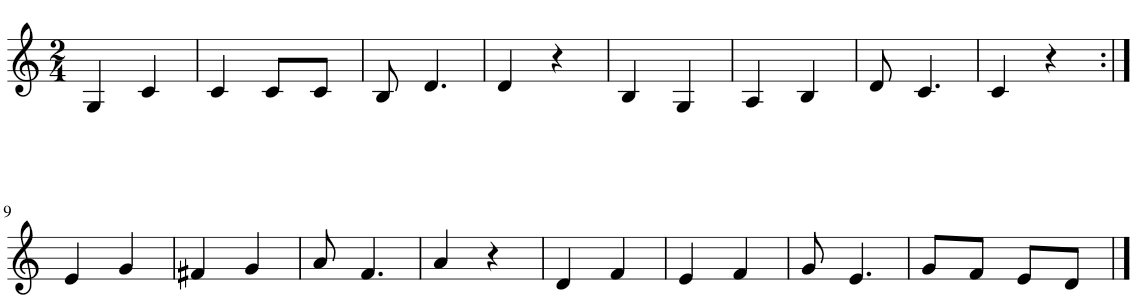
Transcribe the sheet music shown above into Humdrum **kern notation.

**kern
*part1
*staff1
*I"Voice
*clefG2
*k[]
*M2/4
=1
4G/
4c/
=2
4c/
8c/L
8c/J
=3
8B/
4.d/
=4
4d/
4r
=5
4B/
4G/
=6
4A/
4B/
=7
8d/
4.c/
=8
4c/
4r
!!LO:LB:g=z
=9:|!
4e/
4g/
=10
4f#X/
4g/
=11
8a/
4.f/
=12
4a/
4r
=13
4d/
4f/
=14
4e/
4f/
=15
8g/
4.e/
=16
8g/L
8f/J
8e/L
8d/J
==
*-
